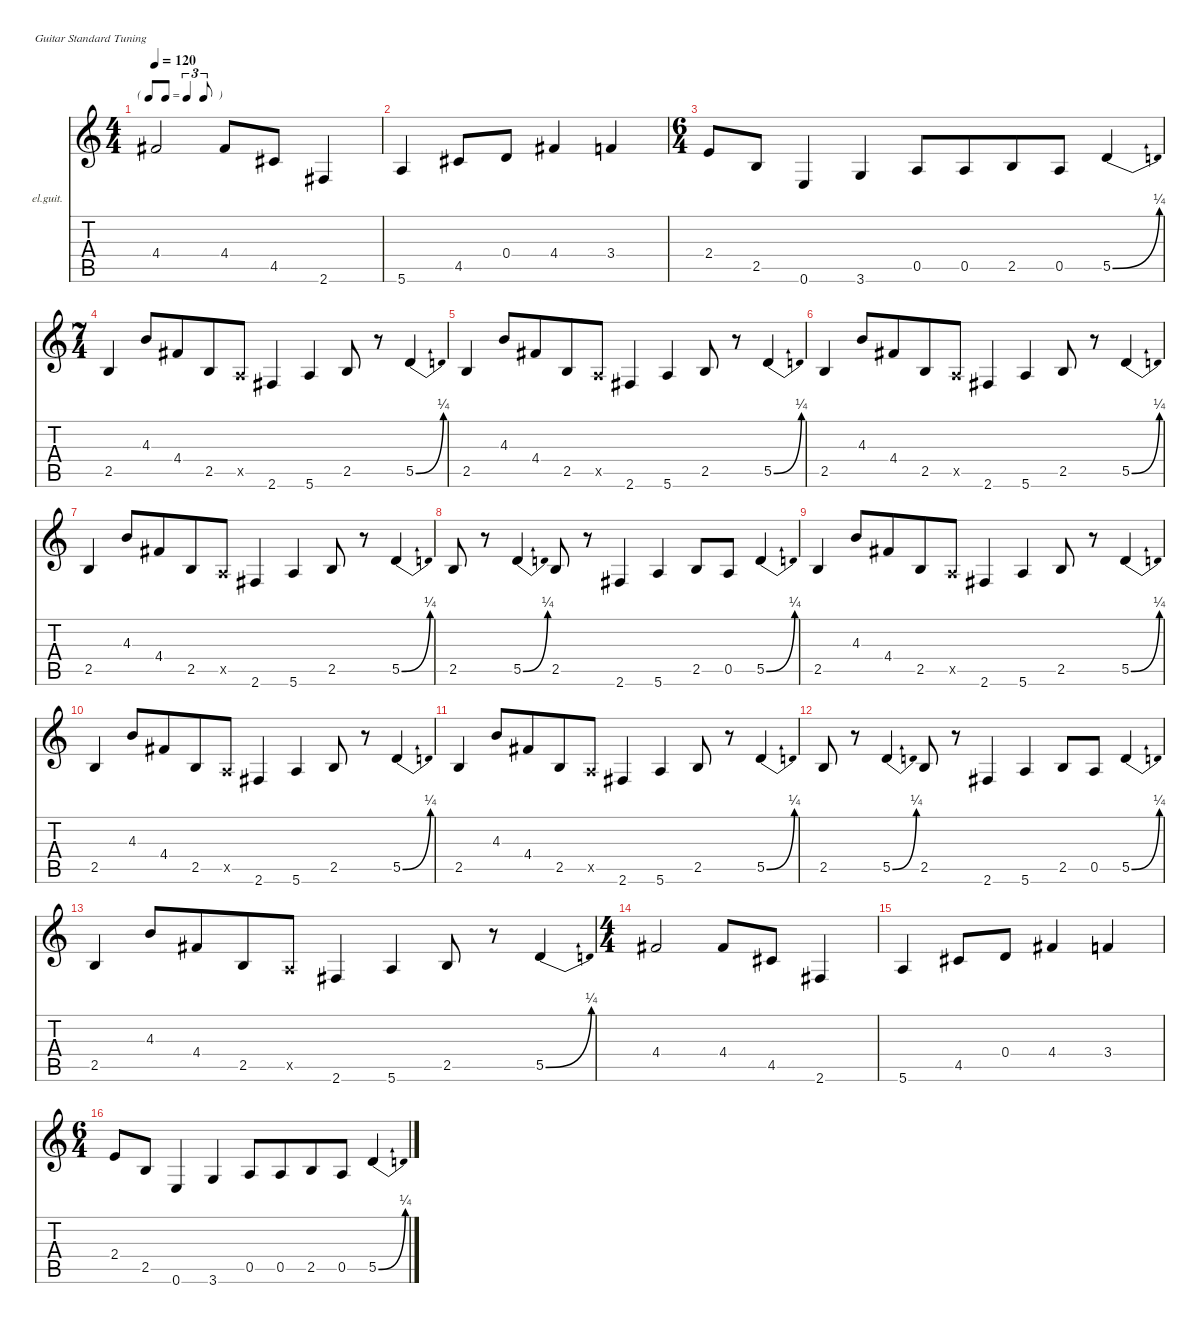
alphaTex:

\defaultSystemsLayout 4
\hideDynamics
\bracketExtendMode nobrackets
\firstSystemTrackNameOrientation horizontal
\otherSystemsTrackNameOrientation horizontal
\track ("Guitar 1" "el.guit.") {instrument electricguitarclean}
\staff {score tabs}
\tuning (E4 B3 G3 D3 A2 E2)
\ts (4 4)
\beaming (8 2 2 2 2)
\tf triplet8th
\tempo 120
\clef g2
\ks c
4.4{acc #}.2{dy f beam Up} 4.4{acc #}.8{beam Up} 4.5{acc #}.8{beam Up} 2.6{acc #}.4{beam Up} |
5.6.4{beam Up} 4.5{acc #}.8{beam Up} 0.4.8{beam Up} 4.4{acc #}.4{beam Up} 3.4.4{beam Up} |
\ts (6 4)
\beaming (8 6 6)
2.4.8{beam Up} 2.5.8{beam Up} 0.6.4{beam Up} 3.6.4{beam Up} 0.5.8{beam Up} 0.5.8{beam Up} 2.5.8{beam Up} 0.5.8{beam Up} 5.5{be (bend 0 0 30 1)}.4{beam Up} |
\ts (7 4)
\beaming (8 6 4 4)
2.5.4{beam Up} 4.3.8{beam Up} 4.4{acc #}.8{beam Up} 2.5.8{beam Up} 0.5{x}.8{beam Up} 2.6{acc #}.4{beam Up} 5.6.4{beam Up} 2.5.8{beam Up} r.8{beam Up} 5.5{be (bend 0 0 30 1)}.4{beam Up} |
2.5.4{beam Up} 4.3.8{beam Up} 4.4{acc #}.8{beam Up} 2.5.8{beam Up} 0.5{x}.8{beam Up} 2.6{acc #}.4{beam Up} 5.6.4{beam Up} 2.5.8{beam Up} r.8{beam Up} 5.5{be (bend 0 0 30 1)}.4{beam Up} |
2.5.4{beam Up} 4.3.8{beam Up} 4.4{acc #}.8{beam Up} 2.5.8{beam Up} 0.5{x}.8{beam Up} 2.6{acc #}.4{beam Up} 5.6.4{beam Up} 2.5.8{beam Up} r.8{beam Up} 5.5{be (bend 0 0 30 1)}.4{beam Up} |
2.5.4{beam Up} 4.3.8{beam Up} 4.4{acc #}.8{beam Up} 2.5.8{beam Up} 0.5{x}.8{beam Up} 2.6{acc #}.4{beam Up} 5.6.4{beam Up} 2.5.8{beam Up} r.8{beam Up} 5.5{be (bend 0 0 30 1)}.4{beam Up} |
2.5.8{beam Up} r.8{beam Up} 5.5{be (bend 0 0 30 1)}.4{beam Up} 2.5.8{beam Up} r.8{beam Up} 2.6{acc #}.4{beam Up} 5.6.4{beam Up} 2.5.8{beam Up} 0.5.8{beam Up} 5.5{be (bend 0 0 30 1)}.4{beam Up} |
2.5.4{beam Up} 4.3.8{beam Up} 4.4{acc #}.8{beam Up} 2.5.8{beam Up} 0.5{x}.8{beam Up} 2.6{acc #}.4{beam Up} 5.6.4{beam Up} 2.5.8{beam Up} r.8{beam Up} 5.5{be (bend 0 0 30 1)}.4{beam Up} |
2.5.4{beam Up} 4.3.8{beam Up} 4.4{acc #}.8{beam Up} 2.5.8{beam Up} 0.5{x}.8{beam Up} 2.6{acc #}.4{beam Up} 5.6.4{beam Up} 2.5.8{beam Up} r.8{beam Up} 5.5{be (bend 0 0 30 1)}.4{beam Up} |
2.5.4{beam Up} 4.3.8{beam Up} 4.4{acc #}.8{beam Up} 2.5.8{beam Up} 0.5{x}.8{beam Up} 2.6{acc #}.4{beam Up} 5.6.4{beam Up} 2.5.8{beam Up} r.8{beam Up} 5.5{be (bend 0 0 30 1)}.4{beam Up} |
2.5.8{beam Up} r.8{beam Up} 5.5{be (bend 0 0 30 1)}.4{beam Up} 2.5.8{beam Up} r.8{beam Up} 2.6{acc #}.4{beam Up} 5.6.4{beam Up} 2.5.8{beam Up} 0.5.8{beam Up} 5.5{be (bend 0 0 30 1)}.4{beam Up} |
2.5.4{beam Up} 4.3.8{beam Up} 4.4{acc #}.8{beam Up} 2.5.8{beam Up} 0.5{x}.8{beam Up} 2.6{acc #}.4{beam Up} 5.6.4{beam Up} 2.5.8{beam Up} r.8{beam Up} 5.5{be (bend 0 0 30 1)}.4{beam Up} |
\ts (4 4)
\beaming (8 2 2 2 2)
4.4{acc #}.2{beam Up} 4.4{acc #}.8{beam Up} 4.5{acc #}.8{beam Up} 2.6{acc #}.4{beam Up} |
5.6.4{beam Up} 4.5{acc #}.8{beam Up} 0.4.8{beam Up} 4.4{acc #}.4{beam Up} 3.4.4{beam Up} |
\ts (6 4)
\beaming (8 6 6)
2.4.8{beam Up} 2.5.8{beam Up} 0.6.4{beam Up} 3.6.4{beam Up} 0.5.8{beam Up} 0.5.8{beam Up} 2.5.8{beam Up} 0.5.8{beam Up} 5.5{be (bend 0 0 30 1)}.4{beam Up}
